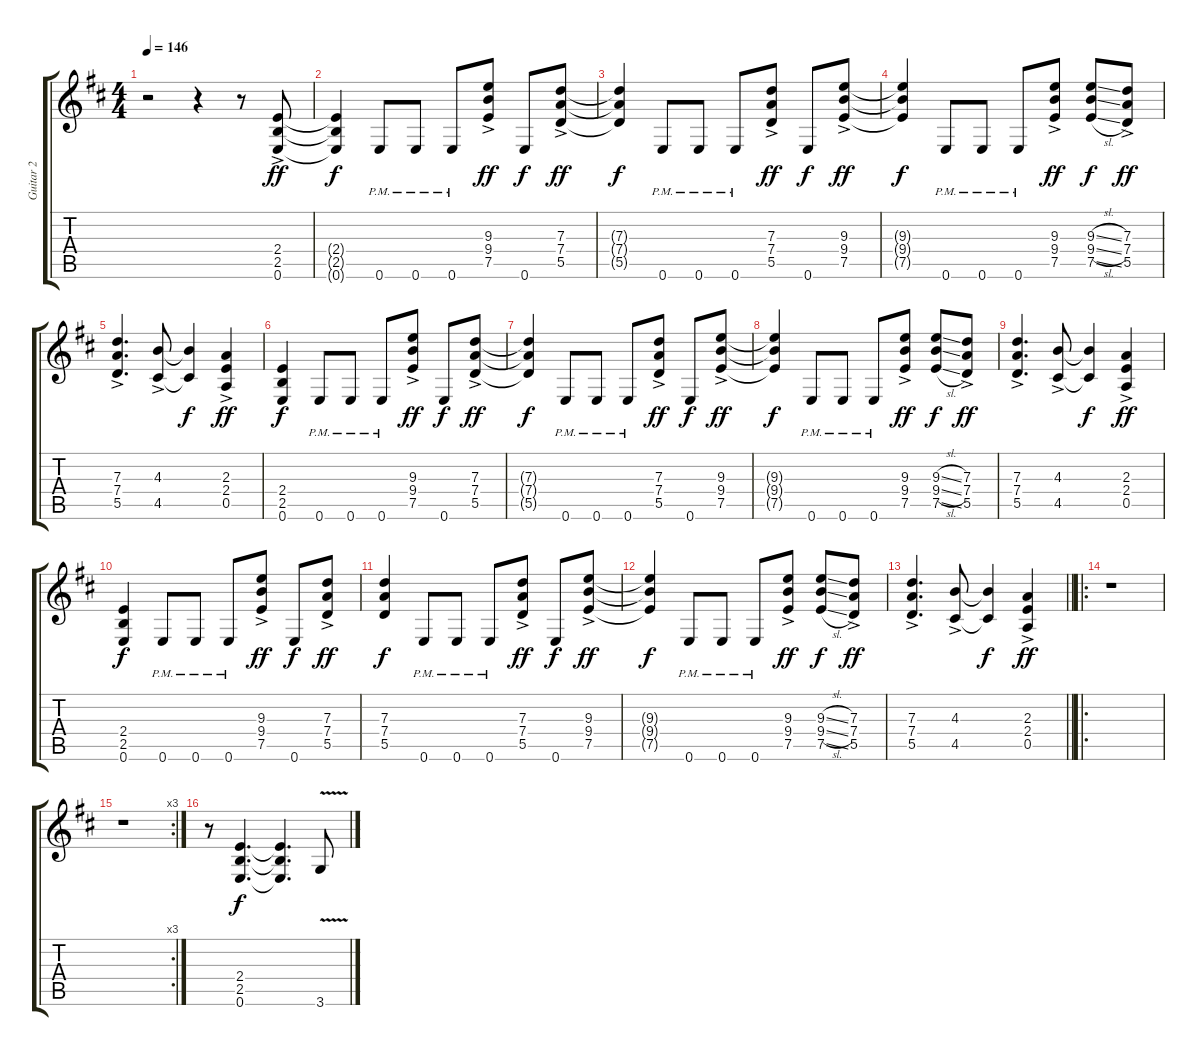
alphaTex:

\track ("Guitar 2" "Guitar 2") {instrument distortionguitar}
\staff {score tabs}
\tuning (E4 B3 G3 D3 A2 E2) {hide}
\ts (4 4)
\tempo 146
\clef g2
\ks d
r.2{dy ff instrument distortionguitar} r.4 r.8 (2.4{ac} 2.5{ac} 0.6{ac}).8 |
(2.4{t} 2.5{t} 0.6{t}).4{dy f} 0.6{pm}.8 0.6{pm}.8 0.6{pm}.8 (9.3{ac} 9.4{ac} 7.5{ac}).8{dy ff} 0.6.8{dy f} (7.3{ac} 7.4{ac} 5.5{ac}).8{dy ff} |
(7.3{t} 7.4{t} 5.5{t}).4{dy f} 0.6{pm}.8 0.6{pm}.8 0.6{pm}.8 (7.3{ac} 7.4{ac} 5.5{ac}).8{dy ff} 0.6.8{dy f} (9.3{ac} 9.4{ac} 7.5{ac}).8{dy ff} |
(9.3{t} 9.4{t} 7.5{t}).4{dy f} 0.6{pm}.8 0.6{pm}.8 0.6{pm}.8 (9.3{ac} 9.4{ac} 7.5{ac}).8{dy ff} (9.3{sl} 9.4{sl} 7.5{sl}).8{dy f} (7.3{ac} 7.4{ac} 5.5{ac}).8{dy ff} |
(7.3{ac} 7.4{ac} 5.5{ac}).4{d} (4.3{ac} 4.5{ac}).8 (4.3{t} 4.5{t}).4{dy f} (2.3{ac} 2.4{ac} 0.5{ac}).4{dy ff} |
(2.4 2.5 0.6).4{dy f} 0.6{pm}.8 0.6{pm}.8 0.6{pm}.8 (9.3{ac} 9.4{ac} 7.5{ac}).8{dy ff} 0.6.8{dy f} (7.3{ac} 7.4{ac} 5.5{ac}).8{dy ff} |
(7.3{t} 7.4{t} 5.5{t}).4{dy f} 0.6{pm}.8 0.6{pm}.8 0.6{pm}.8 (7.3{ac} 7.4{ac} 5.5{ac}).8{dy ff} 0.6.8{dy f} (9.3{ac} 9.4{ac} 7.5{ac}).8{dy ff} |
(9.3{t} 9.4{t} 7.5{t}).4{dy f} 0.6{pm}.8 0.6{pm}.8 0.6{pm}.8 (9.3{ac} 9.4{ac} 7.5{ac}).8{dy ff} (9.3{sl} 9.4{sl} 7.5{sl}).8{dy f} (7.3{ac} 7.4{ac} 5.5{ac}).8{dy ff} |
(7.3{ac} 7.4{ac} 5.5{ac}).4{d} (4.3{ac} 4.5{ac}).8 (4.3{t} 4.5{t}).4{dy f} (2.3{ac} 2.4{ac} 0.5{ac}).4{dy ff} |
(2.4 2.5 0.6).4{dy f} 0.6{pm}.8 0.6{pm}.8 0.6{pm}.8 (9.3{ac} 9.4{ac} 7.5{ac}).8{dy ff} 0.6.8{dy f} (7.3{ac} 7.4{ac} 5.5{ac}).8{dy ff} |
(7.3 7.4 5.5).4{dy f} 0.6{pm}.8 0.6{pm}.8 0.6{pm}.8 (7.3{ac} 7.4{ac} 5.5{ac}).8{dy ff} 0.6.8{dy f} (9.3{ac} 9.4{ac} 7.5{ac}).8{dy ff} |
(9.3{t} 9.4{t} 7.5{t}).4{dy f} 0.6{pm}.8 0.6{pm}.8 0.6{pm}.8 (9.3{ac} 9.4{ac} 7.5{ac}).8{dy ff} (9.3{sl} 9.4{sl} 7.5{sl}).8{dy f} (7.3{ac} 7.4{ac} 5.5{ac}).8{dy ff} |
\barLineRight lightlight
(7.3{ac} 7.4{ac} 5.5{ac}).4{d} (4.3{ac} 4.5{ac}).8 (4.3{t} 4.5{t}).4{dy f} (2.3{ac} 2.4{ac} 0.5{ac}).4{dy ff} |
\ro
r.1 |
\rc 3
r.1 |
r.8 (2.4 2.5 0.6).4{d dy f} (2.4{t} 2.5{t} 0.6{t}).4{d} 3.6{v}.8
